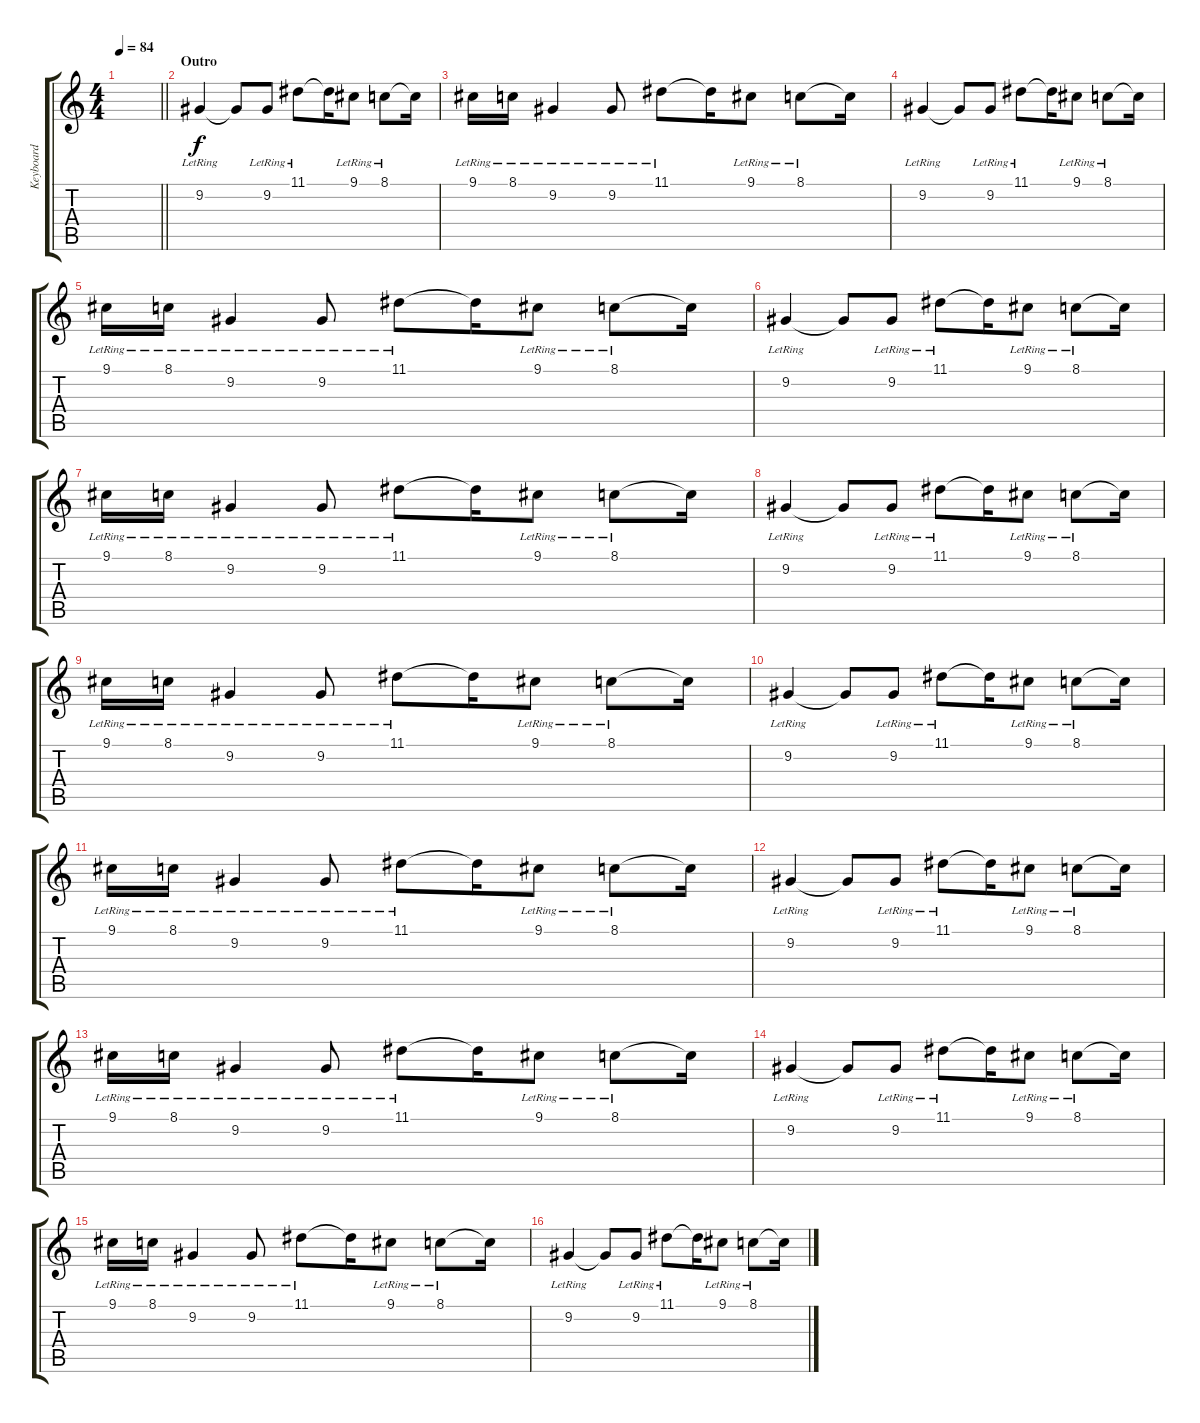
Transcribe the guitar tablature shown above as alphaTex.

\track ("Keyboard" "Keyboard") {instrument electricgrandpiano}
\staff {score tabs}
\tuning (E4 B3 G3 D3 A2 E2) {hide}
\ts (4 4)
\tempo 84
\clef g2
\barLineRight lightlight
\ks c
|
\section ("" "Outro")
9.2{lr}.4{volume 16} 9.2{t}.8 9.2{lr}.8 11.1{lr}.8 11.1{t}.16 9.1{lr}.8 8.1{lr}.8 8.1{t}.16 |
9.1{lr}.16 8.1{lr}.16 9.2{lr}.4 9.2{lr}.8 11.1{lr}.8 11.1{t}.16 9.1{lr}.8 8.1{lr}.8 8.1{t}.16 |
9.2{lr}.4{volume 16} 9.2{t}.8 9.2{lr}.8 11.1{lr}.8 11.1{t}.16 9.1{lr}.8 8.1{lr}.8 8.1{t}.16 |
9.1{lr}.16 8.1{lr}.16 9.2{lr}.4 9.2{lr}.8 11.1{lr}.8 11.1{t}.16 9.1{lr}.8 8.1{lr}.8 8.1{t}.16 |
9.2{lr}.4{volume 16} 9.2{t}.8 9.2{lr}.8 11.1{lr}.8 11.1{t}.16 9.1{lr}.8 8.1{lr}.8 8.1{t}.16 |
9.1{lr}.16 8.1{lr}.16 9.2{lr}.4 9.2{lr}.8 11.1{lr}.8 11.1{t}.16 9.1{lr}.8 8.1{lr}.8 8.1{t}.16 |
9.2{lr}.4{volume 16} 9.2{t}.8 9.2{lr}.8 11.1{lr}.8 11.1{t}.16 9.1{lr}.8 8.1{lr}.8 8.1{t}.16 |
9.1{lr}.16 8.1{lr}.16 9.2{lr}.4 9.2{lr}.8 11.1{lr}.8 11.1{t}.16 9.1{lr}.8 8.1{lr}.8 8.1{t}.16 |
9.2{lr}.4{volume 16} 9.2{t}.8 9.2{lr}.8 11.1{lr}.8 11.1{t}.16 9.1{lr}.8 8.1{lr}.8 8.1{t}.16 |
9.1{lr}.16 8.1{lr}.16 9.2{lr}.4 9.2{lr}.8 11.1{lr}.8 11.1{t}.16 9.1{lr}.8 8.1{lr}.8 8.1{t}.16 |
9.2{lr}.4{volume 16} 9.2{t}.8 9.2{lr}.8 11.1{lr}.8 11.1{t}.16 9.1{lr}.8 8.1{lr}.8 8.1{t}.16 |
9.1{lr}.16 8.1{lr}.16 9.2{lr}.4 9.2{lr}.8 11.1{lr}.8 11.1{t}.16 9.1{lr}.8 8.1{lr}.8 8.1{t}.16 |
9.2{lr}.4{volume 16} 9.2{t}.8 9.2{lr}.8 11.1{lr}.8 11.1{t}.16 9.1{lr}.8 8.1{lr}.8 8.1{t}.16 |
9.1{lr}.16 8.1{lr}.16 9.2{lr}.4 9.2{lr}.8 11.1{lr}.8 11.1{t}.16 9.1{lr}.8 8.1{lr}.8 8.1{t}.16 |
9.2{lr}.4{volume 16} 9.2{t}.8 9.2{lr}.8 11.1{lr}.8 11.1{t}.16 9.1{lr}.8 8.1{lr}.8 8.1{t}.16
